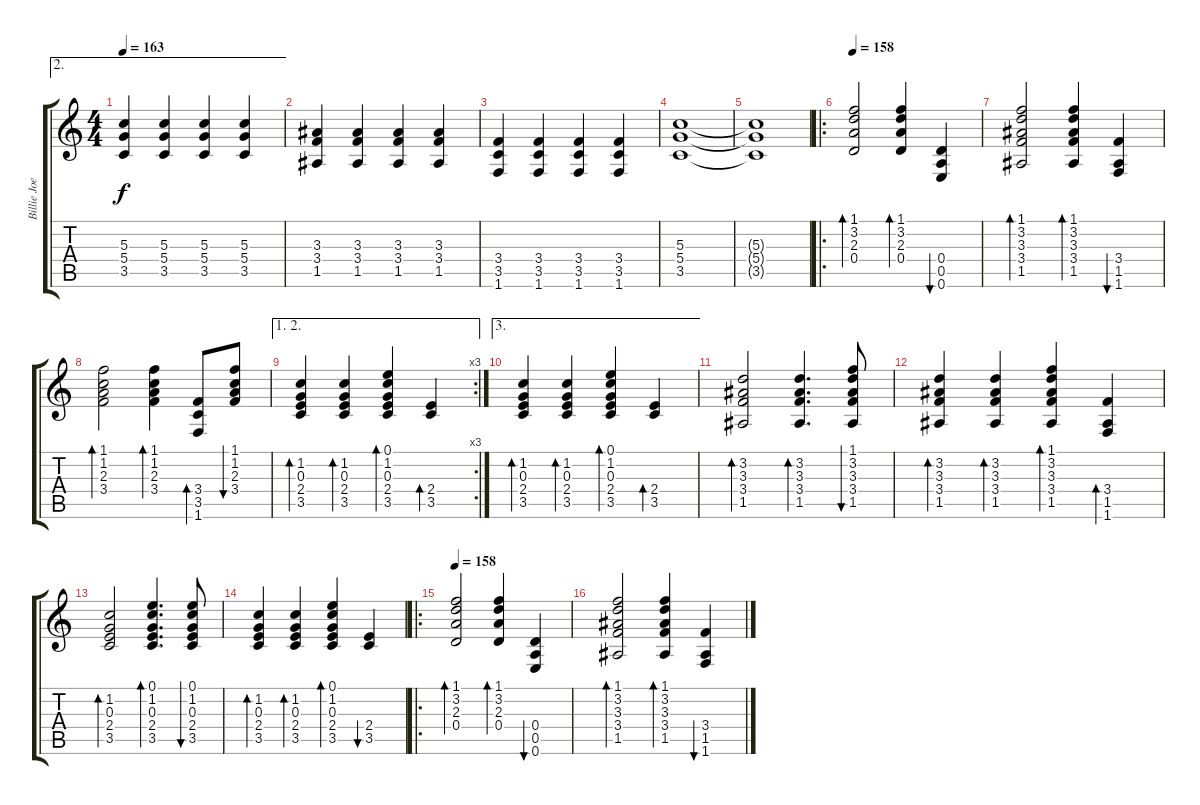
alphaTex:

\track ("Billie Joe - Acoustic Rhythm Guitar" "Billie Joe") {instrument acousticguitarsteel}
\staff {score tabs}
\tuning (E4 B3 G3 D3 A2 E2) {hide}
\ae 2
\ts (4 4)
\tempo 163
\clef g2
\ks c
(5.3 5.4 3.5).4{dy f} (5.3 5.4 3.5).4 (5.3 5.4 3.5).4 (5.3 5.4 3.5).4 |
(3.3 3.4 1.5).4 (3.3 3.4 1.5).4 (3.3 3.4 1.5).4 (3.3 3.4 1.5).4 |
(3.4 3.5 1.6).4 (3.4 3.5 1.6).4 (3.4 3.5 1.6).4 (3.4 3.5 1.6).4 |
(5.3 5.4 3.5).1 |
(5.3{t} 5.4{t} 3.5{t}).1 |
\ro
\tempo 158
(1.1 3.2 2.3 0.4).2{bd 60} (1.1 3.2 2.3 0.4).4{bd 60} (0.4 0.5 0.6).4{bu 60} |
(1.1 3.2 3.3 3.4 1.5).2{bd 60} (1.1 3.2 3.3 3.4 1.5).4{bd 60} (3.4 1.5 1.6).4{bu 60} |
(1.1 1.2 2.3 3.4).2{bd 60} (1.1 1.2 2.3 3.4).4{bd 60} (3.4 3.5 1.6).8{bd 60} (1.1 1.2 2.3 3.4).8{bu 60} |
\ae (1 2)
\rc 3
(1.2 0.3 2.4 3.5).4{bd 60} (1.2 0.3 2.4 3.5).4{bd 60} (0.1 1.2 0.3 2.4 3.5).4{bd 60} (2.4 3.5).4{bd 60} |
\ae 3
(1.2 0.3 2.4 3.5).4{bd 60} (1.2 0.3 2.4 3.5).4{bd 60} (0.1 1.2 0.3 2.4 3.5).4{bd 60} (2.4 3.5).4{bd 60} |
(3.2 3.3 3.4 1.5).2{bd 60} (3.2 3.3 3.4 1.5).4{d bd 60} (1.1 3.2 3.3 3.4 1.5).8{bu 60} |
(3.2 3.3 3.4 1.5).4{bd 60} (3.2 3.3 3.4 1.5).4{bd 60} (1.1 3.2 3.3 3.4 1.5).4{bd 60} (3.4 1.5 1.6).4{bd 60} |
(1.2 0.3 2.4 3.5).2{bd 60} (0.1 1.2 0.3 2.4 3.5).4{d bd 60} (0.1 1.2 0.3 2.4 3.5).8{bu 60} |
(1.2 0.3 2.4 3.5).4{bd 60} (1.2 0.3 2.4 3.5).4{bd 60} (0.1 1.2 0.3 2.4 3.5).4{bd 60} (2.4 3.5).4{bu 60} |
\ro
\tempo 158
(1.1 3.2 2.3 0.4).2{bd 60} (1.1 3.2 2.3 0.4).4{bd 60} (0.4 0.5 0.6).4{bu 60} |
(1.1 3.2 3.3 3.4 1.5).2{bd 60} (1.1 3.2 3.3 3.4 1.5).4{bd 60} (3.4 1.5 1.6).4{bu 60}
